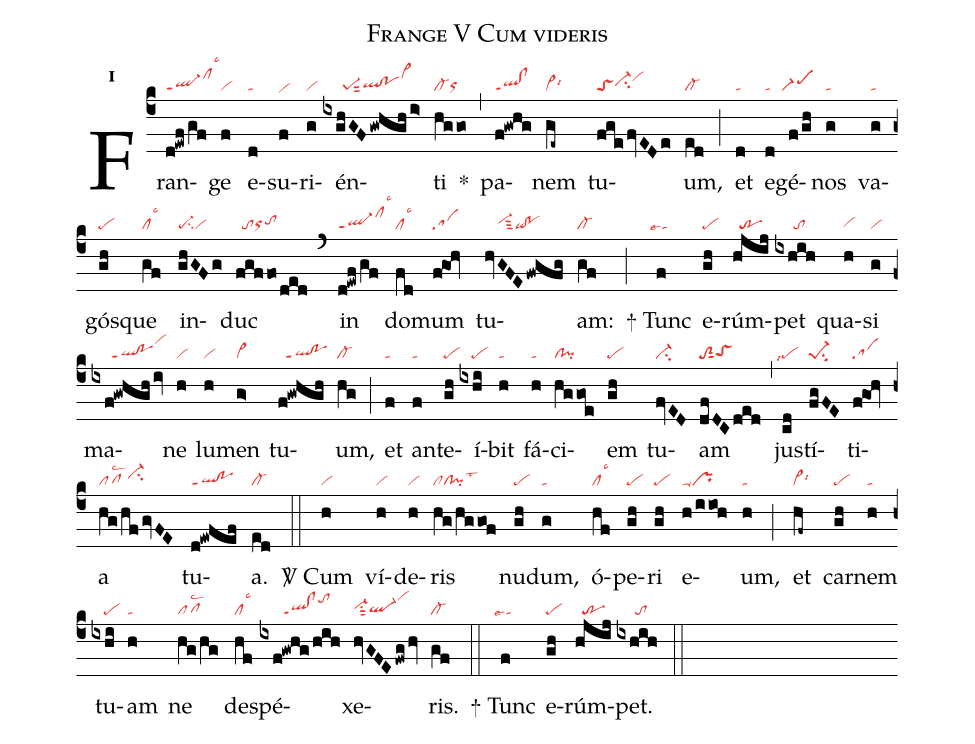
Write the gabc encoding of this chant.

name:Frange V Cum videris;
office-part:re;
mode:1;
nabc-lines:1;
%%
initial-style: 1;
name: Frange esurienti;
mode: 1;
office-part: Responsorium;
annotation: Resp.;
annotation: i;
nabc-lines:1;
%%
(c4) Fran(d!ewf/gf|ql-ppt1clhklsc3)ge(f|vi) e(d|ta)su(f|vihe)ri(g|vi)én(ixghGF/gwhgh/i>|//////pe-1sut2qlhg!pohgvi>hk)ti(hggo|cl-orhg) <sp>*</sp>(,) pa(f!gwhg|ql!clppt1)nem(ge~|vi>lsi6) tu(fge/fvEDe|toSci-hhvihj)um,(ed|cl-) (;) et(d|ta) e(d|ta)gé(f/gh|``scM1)nos(g|ta) va(g|ta)gós(gh|pe)que(gf|cllsc3) in(ghGFg|pe-su2vi)duc(fgffo/ded|//toorhgtohh) (`) in(d!ewf/gf|ql-ppt1clhklsc3) do(fd|cllsc3)mum(f!goh|sa) tu(hvGFE/fwgfg|////vi-hhsut3qi!po)am:(gf|cl-) (;)
<sp>+</sp> Tunc(f|``talse4) e(gh|pe)rúm(hjij|//tr)pet(ixhih|//////to) qua(h|vihg)si(g|vi) ma(ixf!gwhgh/iv|//////ql!poppt1vihl)ne(h|vi) lu(h|vi)men(g>|vi>) tu(f!gwhgh|//ql!poppt1)um,(hg|cl-) (;) et(f|ta) an(f|ta)te(gh|pe)í(ixhi|////pe)bit(h|ta) fá(h|ta)ci(hggoe|cl!pi)em(gh|pe) tu(fvED|ci-)am(dfDCded|toS2sut1toShg) (,) jus(cd|``pelsi7)tí(fgFE|pe-1su2)ti(f!goh|sa)a(hg/hf/gvFE|pflsc2ci-hi) tu(d!ewfef|ql!poppt1)a.(ed|cl-) (::)

<sp>V/</sp> Cum(h|vi) ví(h|vi)de(h|vi)ris(hg/hggof|clcl!pilst3) nu(gh|pe)dum,(g|ta) ó(hf|cllsc3)pe(gh|pe)ri(gh|pe) e(h/iioh|ta-pr)um,(h|ta) (;) et(hf~|vi>lsi6) car(gh|pe)nem(h|ta) tu(ixhi|////pe)am(h|ta) ne(hg/hg|pflsc2) des(hf|cllsc3)pé(ixf!gwhg/hih|///////ql!clppt1tohk)xe(hvGFE/fwg/hv|vi-hhsu1sut2ql-hgvihl)ris.(gf|cl-) (::)
<sp>+</sp> Tunc(f|``talse4) e(gh|pe)rúm(hjij|//tr)pet.(ixhih|//////to) (::)
